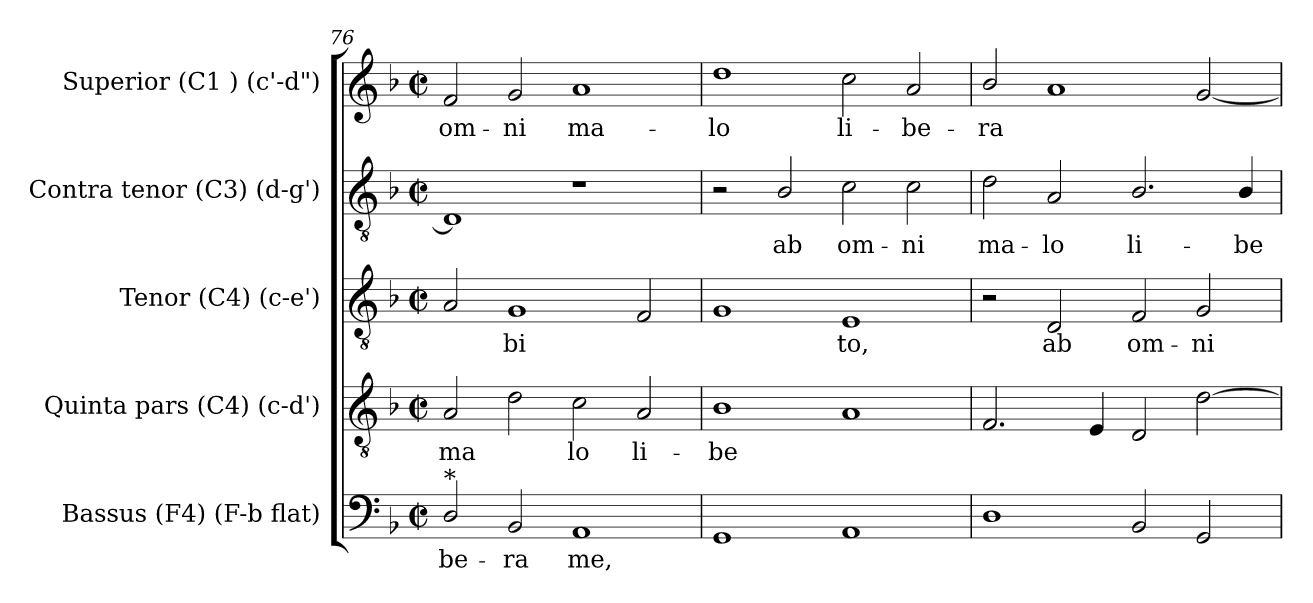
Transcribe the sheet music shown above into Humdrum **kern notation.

**kern	**text	**kern	**text	**kern	**text	**kern	**text	**kern	**text
*part5	*part5	*part4	*part4	*part3	*part3	*part2	*part2	*part1	*part1
*staff5	*staff5	*staff4	*staff4	*staff3	*staff3	*staff2	*staff2	*staff1	*staff1
*I"Bassus (F4)  (F-b flat)	*	*I"Quinta pars (C4)  (c-d')	*	*I"Tenor (C4)  (c-e')	*	*I"Contra tenor (C3)  (d-g')	*	*I"Superior (C1 )  (c'-d")	*
!!LO:PB:g=z
*clefF4	*	*clefGv2	*	*clefGv2	*	*clefGv2	*	*clefG2	*
*k[b-]	*	*k[b-]	*	*k[b-]	*	*k[b-]	*	*k[b-]	*
*F:	*	*F:	*	*F:	*	*F:	*	*F:	*
*M2/2	*	*M2/2	*	*M2/2	*	*M2/2	*	*M2/2	*
*met(c|)	*	*met(c|)	*	*met(c|)	*	*met(c|)	*	*met(c|)	*
=76	=76	=76	=76	=76	=76	=76	=76	=76	=76
!LO:TX:a:t=*	!	!	!	!	!	!	!	!	!
!	!LO:LY:b:cj	!	!LO:LY:b:cj	!	!LO:LY:b:cj	!	!LO:LY:b:cj	!	!LO:LY:b:cj
2D/	-be-	2A/	ma-	2A/	--	1D]	.	2f/	om-
!	!LO:LY:b:cj	!	!LO:LY:b:cj	!	!LO:LY:b:cj	!	!	!	!LO:LY:b:cj
2BB-/	-ra	2d\	--	1G	-bi-	.	.	2g/	-ni
!	!LO:LY:b:cj	!	!LO:LY:b:cj	!	!	!	!	!	!LO:LY:b:cj
1AA	me,	2c\	-lo	.	.	1r	.	1a	ma-
!	!	!	!LO:LY:b:cj	!	!LO:LY:b:cj	!	!	!	!
.	.	2A/	li-	2F/	--	.	.	.	.
=77	=77	=77	=77	=77	=77	=77	=77	=77	=77
!	!LO:LY:b:cj	!	!LO:LY:b:cj	!	!LO:LY:b:cj	!	!	!	!LO:LY:b:cj
1GG	.	1B-	-be-	1G	--	2r	.	1dd	-lo
!	!	!	!	!	!	!	!LO:LY:b:cj	!	!
.	.	.	.	.	.	2B-/	ab	.	.
!	!LO:LY:b:cj	!	!LO:LY:b:cj	!	!LO:LY:b:cj	!	!LO:LY:b:cj	!	!LO:LY:b:cj
1AA	.	1A	--	1E	-to,	2c\	om-	2cc\	li-
!	!	!	!	!	!	!	!LO:LY:b:cj	!	!LO:LY:b:cj
.	.	.	.	.	.	2c\	-ni	2a/	-be-
=78	=78	=78	=78	=78	=78	=78	=78	=78	=78
!	!LO:LY:b:cj	!	!LO:LY:b:cj	!	!	!	!LO:LY:b:cj	!	!LO:LY:b:cj
1D	.	2.F/	--	2r	.	2d\	ma-	2b-/	-ra
!	!	!	!	!	!LO:LY:b:cj	!	!LO:LY:b:cj	!	!LO:LY:b:cj
.	.	.	.	2D/	ab	2A/	-lo	1a	.
!	!	!	!LO:LY:b:cj	!	!	!	!	!	!
.	.	4E/	--	.	.	.	.	.	.
!	!LO:LY:b:cj	!	!LO:LY:b:cj	!	!LO:LY:b:cj	!	!LO:LY:b:cj	!	!
2BB-/	.	2D/	--	2F/	om-	2.B-/	li-	.	.
!	!LO:LY:b:cj	!	!LO:LY:b:cj	!	!LO:LY:b:cj	!	!	!	!LO:LY:b:cj
2GG/	.	[>2d\	--	2G/	-ni	.	.	[<2g/	.
!	!	!	!	!	!	!	!LO:LY:b:cj	!	!
.	.	.	.	.	.	4B-/	-be-	.	.
=	=	=	=	=	=	=	=	=	=
*-	*-	*-	*-	*-	*-	*-	*-	*-	*-
